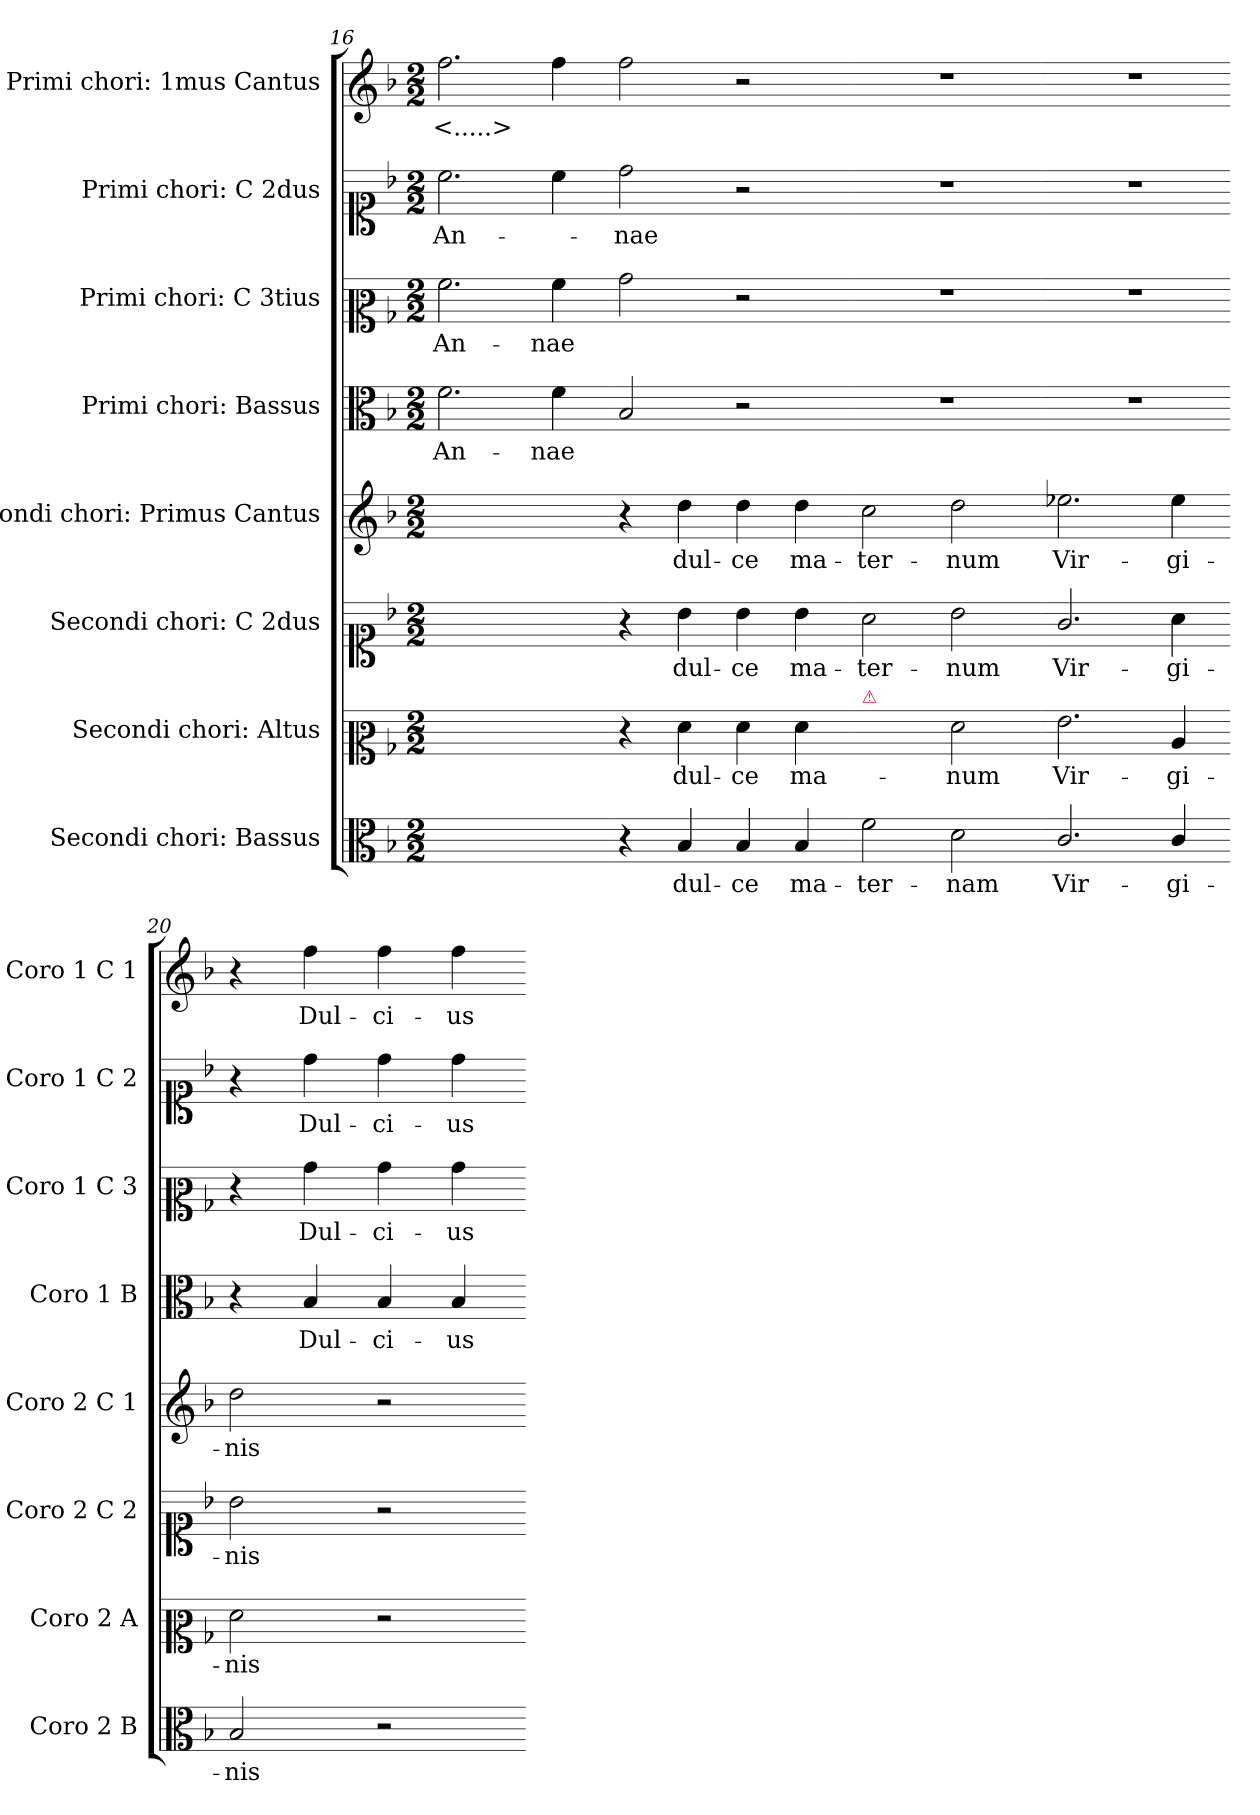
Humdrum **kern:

**kern	**text	**kern	**text	**kern	**text	**kern	**text	**kern	**text	**kern	**text	**kern	**text	**kern	**text
*part8	*part8	*part7	*part7	*part6	*part6	*part5	*part5	*part4	*part4	*part3	*part3	*part2	*part2	*part1	*part1
*staff8	*staff8	*staff7	*staff7	*staff6	*staff6	*staff5	*staff5	*staff4	*staff4	*staff3	*staff3	*staff2	*staff2	*staff1	*staff1
*I"Secondi chori: Bassus	*	*I"Secondi chori: Altus	*	*I"Secondi chori: C 2dus	*	*I"Secondi chori: Primus Cantus	*	*I"Primi chori: Bassus	*	*I"Primi chori: C 3tius	*	*I"Primi chori: C 2dus	*	*I"Primi chori: 1mus Cantus	*
*I'Coro 2 B	*	*I'Coro 2 A	*	*I'Coro 2 C 2	*	*I'Coro 2 C 1	*	*I'Coro 1 B	*	*I'Coro 1 C 3	*	*I'Coro 1 C 2	*	*I'Coro 1 C 1	*
*clefC3	*	*clefC2	*	*clefC1	*	*clefG2	*	*clefC3	*	*clefC2	*	*clefC1	*	*clefG2	*
*k[b-]	*	*k[b-]	*	*k[b-]	*	*k[b-]	*	*k[b-]	*	*k[b-]	*	*k[b-]	*	*k[b-]	*
*M2/2	*	*M2/2	*	*M2/2	*	*M2/2	*	*M2/2	*	*M2/2	*	*M2/2	*	*M2/2	*
=16	=16	=16	=16	=16	=16	=16	=16	=16	=16	=16	=16	=16	=16	=16	=16
1ryy	.	1ryy	.	1ryy	.	1ryy	.	2.f\	An-	2.a\	An-	2.cc\	An-	2.ff\	<.....>
.	.	.	.	.	.	.	.	4f\	-nae	4a\	-nae	4cc\	.	4ff\	.
=17-	=17-	=17-	=17-	=17-	=17-	=17-	=17-	=17-	=17-	=17-	=17-	=17-	=17-	=17-	=17-
4r	.	4r	.	4r	.	4r	.	2B-/	.	2b-\	.	2dd\	-nae	2ff\	.
4B-/	dul-	4f\	dul-	4b-\	dul-	4dd\	dul-	.	.	.	.	.	.	.	.
4B-/	-ce	4f\	-ce	4b-\	-ce	4dd\	-ce	2r	.	2r	.	2r	.	2r	.
4B-/	ma-	4f\	ma-	4b-\	ma-	4dd\	ma-	.	.	.	.	.	.	.	.
=18-	=18-	=18-	=18-	=18-	=18-	=18-	=18-	=18-	=18-	=18-	=18-	=18-	=18-	=18-	=18-
!	!	!LO:TX:a:color=crimson:t=⚠	!	!	!	!	!	!	!	!	!	!	!	!	!
2f\	-ter-	2ryy	.	2a\	-ter-	2cc\	-ter-	1r	.	1r	.	1r	.	1r	.
2d\	-nam	2f\	-num	2b-\	-num	2dd\	-num	.	.	.	.	.	.	.	.
=19-	=19-	=19-	=19-	=19-	=19-	=19-	=19-	=19-	=19-	=19-	=19-	=19-	=19-	=19-	=19-
2.c/	Vir-	2.g\	Vir-	2.g/	Vir-	2.ee-X\	Vir-	1r	.	1r	.	1r	.	1r	.
4c/	-gi-	4c/	-gi-	4a\	-gi-	4ee-\	-gi-	.	.	.	.	.	.	.	.
=20-	=20-	=20-	=20-	=20-	=20-	=20-	=20-	=20-	=20-	=20-	=20-	=20-	=20-	=20-	=20-
2B-/	-nis	2f\	-nis	2b-\	-nis	2dd\	-nis	4r	.	4r	.	4r	.	4r	.
.	.	.	.	.	.	.	.	4B-/	Dul-	4b-\	Dul-	4dd\	Dul-	4ff\	Dul-
2r	.	2r	.	2r	.	2r	.	4B-/	-ci-	4b-\	-ci-	4dd\	-ci-	4ff\	-ci-
.	.	.	.	.	.	.	.	4B-/	-us	4b-\	-us	4dd\	-us	4ff\	-us
=-	=-	=-	=-	=-	=-	=-	=-	=-	=-	=-	=-	=-	=-	=-	=-
*-	*-	*-	*-	*-	*-	*-	*-	*-	*-	*-	*-	*-	*-	*-	*-
